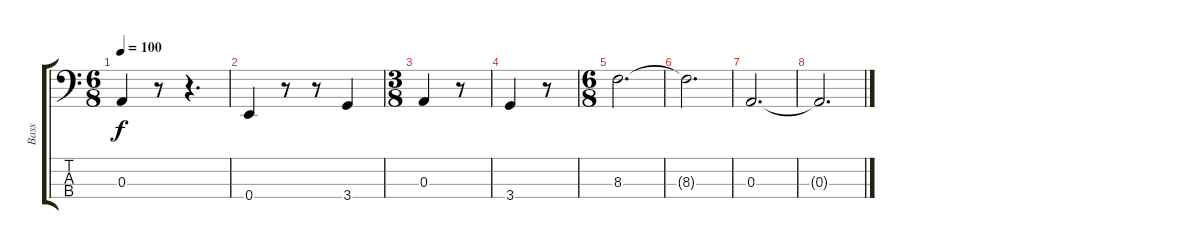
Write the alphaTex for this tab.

\track ("Bass" "Bass") {instrument electricbassfinger}
\staff {score tabs}
\tuning (G2 D2 A1 E1) {hide}
\ts (6 8)
\tempo 100
\clef f4
\ks c
0.3.4{dy f} r.8 r.4{d} |
0.4.4 r.8 r.8 3.4.4 |
\ts (3 8)
0.3.4 r.8 |
3.4.4 r.8 |
\ts (6 8)
8.3.2{d} |
8.3{t}.2{d} |
0.3.2{d} |
0.3{t}.2{d}
